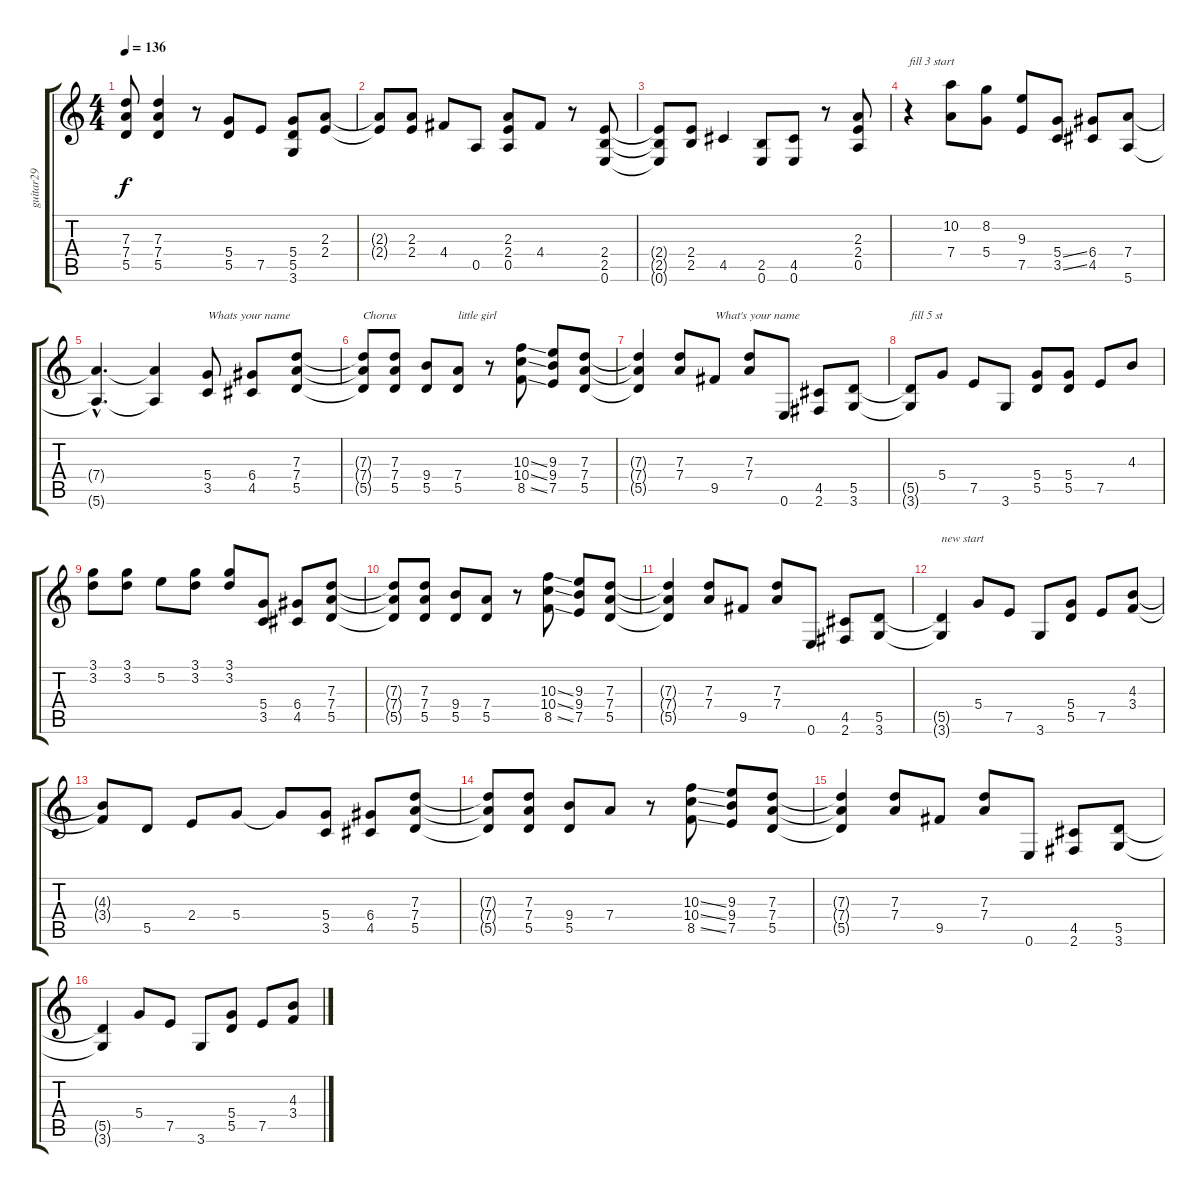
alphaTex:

\track ("guitar29" "guitar29") {instrument overdrivenguitar}
\staff {score tabs}
\tuning (E4 B3 G3 D3 A2 E2) {hide}
\ts (4 4)
\tempo 136
\clef g2
\ks c
(7.3{t} 7.4{t} 5.5{t}).8{dy f} (7.3 7.4 5.5).4 r.8 (5.4 5.5).8 7.5.8 (5.4 5.5 3.6).8 (2.3 2.4).8 |
(2.3{t} 2.4{t}).8 (2.3 2.4).8 4.4.8 0.5.8 (2.3 2.4 0.5).8 4.4.8 r.8 (2.4 2.5 0.6).8 |
(2.4{t} 2.5{t} 0.6{t}).8 (2.4 2.5).8 4.5.4 (2.5 0.6).8 (4.5 0.6).8 r.8 (2.3 2.4 0.5).8 |
r.4{txt "fill 3 start"} (10.2 7.4).8 (8.2 5.4).8 (9.3 7.5).8 (5.4{ss} 3.5{ss}).8 (6.4 4.5).8 (7.4 5.6).8 |
(7.4{hac t} 5.6{hac t}).4{d} (7.4{t} 5.6{t}).4 (5.4 3.5).8{txt "Whats your name"} (6.4 4.5).8 (7.3 7.4 5.5).8 |
(7.3{t} 7.4{t} 5.5{t}).8{txt "Chorus"} (7.3 7.4 5.5).8 (9.4 5.5).8 (7.4 5.5).8{txt "little girl"} r.8 (10.3{ss} 10.4{ss} 8.5{ss}).8 (9.3 9.4 7.5).8 (7.3 7.4 5.5).8 |
(7.3{t} 7.4{t} 5.5{t}).4 (7.3 7.4).8 9.5.8{txt "What's your name"} (7.3 7.4).8 0.6.8 (4.5 2.6).8 (5.5 3.6).8 |
(5.5{t} 3.6{t}).8{txt "fill 5 st"} 5.4.8 7.5.8 3.6.8 (5.4 5.5).8 (5.4 5.5).8 7.5.8 4.3.8 |
(3.1 3.2).8 (3.1 3.2).8 5.2.8 (3.1 3.2).8 (3.1 3.2).8 (5.4 3.5).8 (6.4 4.5).8 (7.3 7.4 5.5).8 |
(7.3{t} 7.4{t} 5.5{t}).8 (7.3 7.4 5.5).8 (9.4 5.5).8 (7.4 5.5).8 r.8 (10.3{ss} 10.4{ss} 8.5{ss}).8 (9.3 9.4 7.5).8 (7.3 7.4 5.5).8 |
(7.3{t} 7.4{t} 5.5{t}).4 (7.3 7.4).8 9.5.8 (7.3 7.4).8 0.6.8 (4.5 2.6).8 (5.5 3.6).8 |
(5.5{t} 3.6{t}).4{txt "new start"} 5.4.8 7.5.8 3.6.8 (5.4 5.5).8 7.5.8 (4.3 3.4).8 |
(4.3{t} 3.4{t}).8 5.5.8 2.4.8 5.4.8 5.4{t}.8 (5.4 3.5).8 (6.4 4.5).8 (7.3 7.4 5.5).8 |
(7.3{t} 7.4{t} 5.5{t}).8 (7.3 7.4 5.5).8 (9.4 5.5).8 7.4.8 r.8 (10.3{ss} 10.4{ss} 8.5{ss}).8 (9.3 9.4 7.5).8 (7.3 7.4 5.5).8 |
(7.3{t} 7.4{t} 5.5{t}).4 (7.3 7.4).8 9.5.8 (7.3 7.4).8 0.6.8 (4.5 2.6).8 (5.5 3.6).8 |
(5.5{t} 3.6{t}).4 5.4.8 7.5.8 3.6.8 (5.4 5.5).8 7.5.8 (4.3 3.4).8
